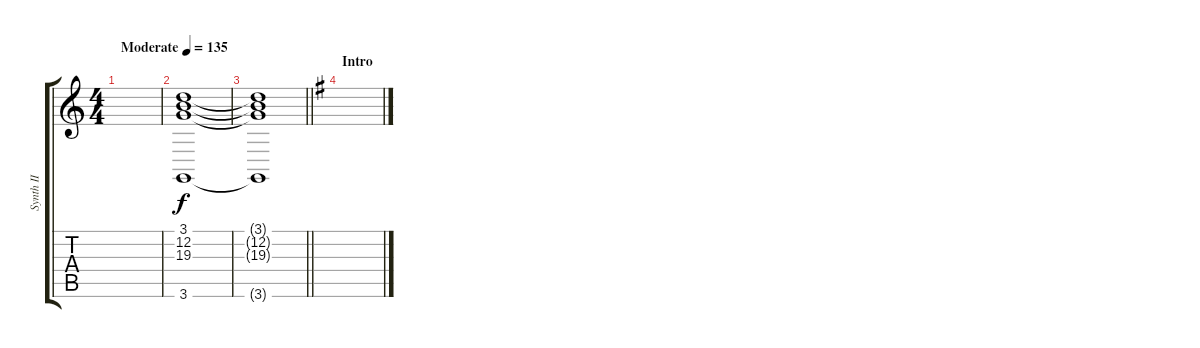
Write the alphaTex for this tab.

\track ("Synth II" "Synth II") {instrument electricgrandpiano}
\staff {score tabs}
\tuning (E4 B3 G3 D3 A2 E2) {hide}
\ts (4 4)
\tempo (135 "Moderate")
\clef g2
\ks c
|
(3.1 12.2 19.3 3.6).1{volume 16} |
\barLineRight lightlight
(3.1{t} 12.2{t} 19.3{t} 3.6{t}).1{dy f} |
\section ("" "Intro")
\ks g
